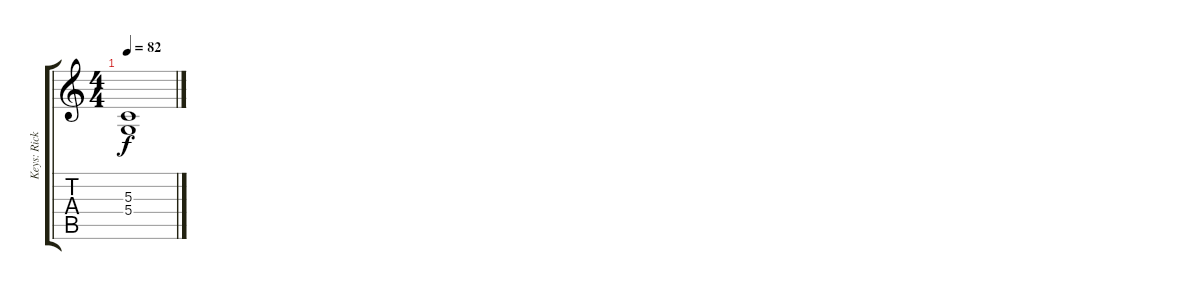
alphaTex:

\track ("Keys: Rick Wright" "Keys: Rick") {instrument electricgrandpiano}
\staff {score tabs}
\tuning (E4 B3 G3 D3 A2 E2) {hide}
\ts (4 4)
\tempo 82
\clef g2
\ks c
(5.3 5.4).1{dy f}
